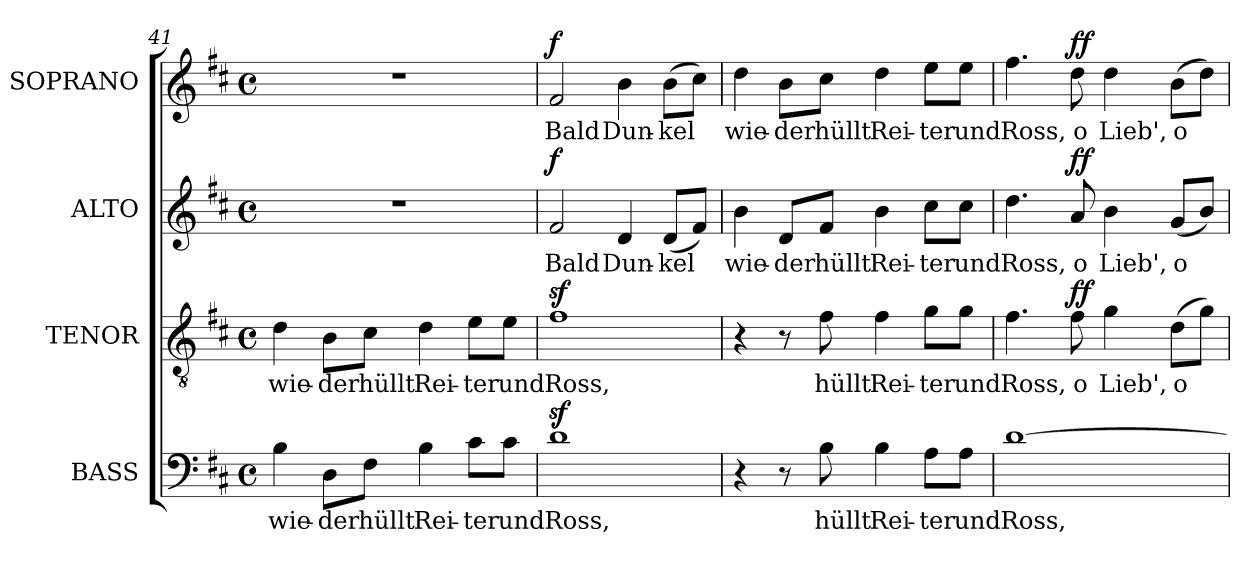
**kern	**text	**kern	**text	**dynam	**kern	**text	**dynam	**kern	**text	**dynam
*part4	*part4	*part3	*part3	*part3	*part2	*part2	*part2	*part1	*part1	*part1
*staff4	*staff4	*staff3	*staff3	*staff3	*staff2	*staff2	*staff2	*staff1	*staff1	*staff1
*I"BASS	*	*I"TENOR	*	*	*I"ALTO	*	*	*I"SOPRANO	*	*
*I'B.	*	*I'T.	*	*	*I'A.	*	*	*I'S.	*	*
*clefF4	*	*clefGv2	*	*	*clefG2	*	*	*clefG2	*	*
*	*	*ITrd7c12	*	*	*	*	*	*	*	*
*k[f#c#]	*	*k[f#c#]	*	*	*k[f#c#]	*	*	*k[f#c#]	*	*
*b:	*	*b:	*	*	*b:	*	*	*b:	*	*
*M4/4	*	*M4/4	*	*	*M4/4	*	*	*M4/4	*	*
*met(c)	*	*met(c)	*	*	*met(c)	*	*	*met(c)	*	*
=41	=41	=41	=41	=41	=41	=41	=41	=41	=41	=41
!	!LO:LY:b:color=#000000	!	!	!	!	!	!	!	!	!
!	!	!	!LO:LY:b:color=#000000	!	!	!	!	!	!	!
4Bi\	wie-	4Di\	wie-	.	1r	.	.	1r	.	.
!	!LO:LY:b:color=#000000	!	!	!	!	!	!	!	!	!
!	!	!	!LO:LY:b:color=#000000	!	!	!	!	!	!	!
8Di\L	-der	8BBi\L	-der	.	.	.	.	.	.	.
!	!LO:LY:b:color=#000000	!	!	!	!	!	!	!	!	!
!	!	!	!LO:LY:b:color=#000000	!	!	!	!	!	!	!
8F#i\J	hüllt	8C#i\J	hüllt	.	.	.	.	.	.	.
!	!LO:LY:b:color=#000000	!	!	!	!	!	!	!	!	!
!	!	!	!LO:LY:b:color=#000000	!	!	!	!	!	!	!
4Bi\	Rei-	4Di\	Rei-	.	.	.	.	.	.	.
!	!LO:LY:b:color=#000000	!	!	!	!	!	!	!	!	!
!	!	!	!LO:LY:b:color=#000000	!	!	!	!	!	!	!
8c#i\L	-ter	8Ei\L	-ter	.	.	.	.	.	.	.
!	!LO:LY:b:color=#000000	!	!	!	!	!	!	!	!	!
!	!	!	!LO:LY:b:color=#000000	!	!	!	!	!	!	!
8c#i\J	und	8Ei\J	und	.	.	.	.	.	.	.
=42	=42	=42	=42	=42	=42	=42	=42	=42	=42	=42
!	!LO:LY:b:color=#000000	!	!	!	!	!	!	!	!	!
!	!	!	!LO:LY:b:color=#000000	!	!	!	!	!	!	!
!	!	!	!	!	!	!LO:LY:b:color=#000000	!	!	!	!
!	!	!	!	!	!	!	!	!	!LO:LY:b:color=#000000	!
1dzi	Ross,	1F#zi	Ross,	.	2f#i/	Bald	f	2f#i/	Bald	f
!	!	!	!	!	!	!LO:LY:b:color=#000000	!	!	!	!
!	!	!	!	!	!	!	!	!	!LO:LY:b:color=#000000	!
.	.	.	.	.	4di/	Dun-	.	4bi\	Dun-	.
!	!	!	!	!	!	!LO:LY:b:color=#000000	!	!	!	!
!	!	!	!	!	!	!	!	!	!LO:LY:b:color=#000000	!
.	.	.	.	.	(8di/L	-kel	.	(8bi\L	-kel	.
.	.	.	.	.	8f#i/J)	.	.	8cc#i\J)	.	.
=43	=43	=43	=43	=43	=43	=43	=43	=43	=43	=43
!	!	!	!	!	!	!LO:LY:b:color=#000000	!	!	!	!
!	!	!	!	!	!	!	!	!	!LO:LY:b:color=#000000	!
4r	.	4r	.	.	4bi\	wie-	.	4ddi\	wie-	.
!	!	!	!	!	!	!LO:LY:b:color=#000000	!	!	!	!
!	!	!	!	!	!	!	!	!	!LO:LY:b:color=#000000	!
8r	.	8r	.	.	8di/L	-der	.	8bi\L	-der	.
!	!LO:LY:b:color=#000000	!	!	!	!	!	!	!	!	!
!	!	!	!LO:LY:b:color=#000000	!	!	!	!	!	!	!
!	!	!	!	!	!	!LO:LY:b:color=#000000	!	!	!	!
!	!	!	!	!	!	!	!	!	!LO:LY:b:color=#000000	!
8Bi\	hüllt	8F#i\	hüllt	.	8f#i/J	hüllt	.	8cc#i\J	hüllt	.
!	!LO:LY:b:color=#000000	!	!	!	!	!	!	!	!	!
!	!	!	!LO:LY:b:color=#000000	!	!	!	!	!	!	!
!	!	!	!	!	!	!LO:LY:b:color=#000000	!	!	!	!
!	!	!	!	!	!	!	!	!	!LO:LY:b:color=#000000	!
4Bi\	Rei-	4F#i\	Rei-	.	4bi\	Rei-	.	4ddi\	Rei-	.
!	!LO:LY:b:color=#000000	!	!	!	!	!	!	!	!	!
!	!	!	!LO:LY:b:color=#000000	!	!	!	!	!	!	!
!	!	!	!	!	!	!LO:LY:b:color=#000000	!	!	!	!
!	!	!	!	!	!	!	!	!	!LO:LY:b:color=#000000	!
8Ai\L	-ter	8Gi\L	-ter	.	8cc#i\L	-ter	.	8eei\L	-ter	.
!	!LO:LY:b:color=#000000	!	!	!	!	!	!	!	!	!
!	!	!	!LO:LY:b:color=#000000	!	!	!	!	!	!	!
!	!	!	!	!	!	!LO:LY:b:color=#000000	!	!	!	!
!	!	!	!	!	!	!	!	!	!LO:LY:b:color=#000000	!
8Ai\J	und	8Gi\J	und	.	8cc#i\J	und	.	8eei\J	und	.
!!LO:PB:g=z
=44	=44	=44	=44	=44	=44	=44	=44	=44	=44	=44
!	!LO:LY:b:color=#000000	!	!	!	!	!	!	!	!	!
!	!	!	!LO:LY:b:color=#000000	!	!	!	!	!	!	!
!	!	!	!	!	!	!LO:LY:b:color=#000000	!	!	!	!
!	!	!	!	!	!	!	!	!	!LO:LY:b:color=#000000	!
[>1di	Ross,	4.F#i\	Ross,	.	4.ddi\	Ross,	.	4.ff#i\	Ross,	.
!	!	!	!LO:LY:b:color=#000000	!	!	!	!	!	!	!
!	!	!	!	!	!	!LO:LY:b:color=#000000	!	!	!	!
!	!	!	!	!	!	!	!	!	!LO:LY:b:color=#000000	!
.	.	8F#i\	o	ff	8ai/	o	ff	8ddi\	o	ff
!	!	!	!LO:LY:b:color=#000000	!	!	!	!	!	!	!
!	!	!	!	!	!	!LO:LY:b:color=#000000	!	!	!	!
!	!	!	!	!	!	!	!	!	!LO:LY:b:color=#000000	!
.	.	4Gi\	Lieb',	.	4bi\	Lieb',	.	4ddi\	Lieb',	.
!	!	!	!LO:LY:b:color=#000000	!	!	!	!	!	!	!
!	!	!	!	!	!	!LO:LY:b:color=#000000	!	!	!	!
!	!	!	!	!	!	!	!	!	!LO:LY:b:color=#000000	!
.	.	(8Di\L	o	.	(8gi/L	o	.	(8bi\L	o	.
.	.	8Gi\J)	.	.	8bi/J)	.	.	8ddi\J)	.	.
=	=	=	=	=	=	=	=	=	=	=
*-	*-	*-	*-	*-	*-	*-	*-	*-	*-	*-
